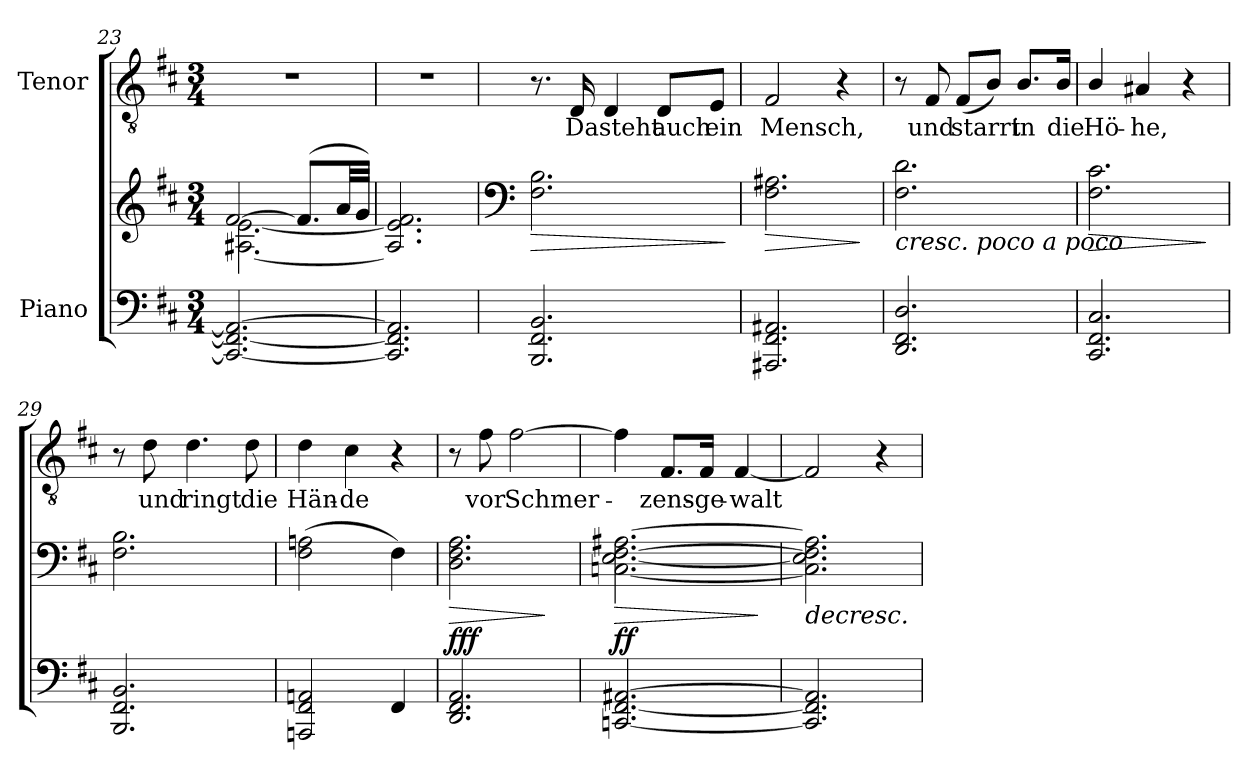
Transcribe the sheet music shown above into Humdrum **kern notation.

**kern	**kern	**dynam	**kern	**text
*part2	*part2	*part2	*part1	*part1
*staff3	*staff2	*staff2/3	*staff1	*staff1
*I"Piano	*	*	*I"Tenor	*
*clefF4	*clefG2	*	*clefGv2	*
*	*	*	*ITrd7c12	*
*k[f#c#]	*k[f#c#]	*	*k[f#c#]	*
*D:	*D:	*	*D:	*
*M3/4	*M3/4	*	*M3/4	*
=23	=23	=23	=23	=23
*	*^	*	*	*
!	!	!	!	!LO:N:vis=1	!
2.CC#i/_ 2.FF#i_ 2.AA#i_	[2f#i/	[2.A#Xi\ [2.ei	.	2.r	.
.	(8.f#i/L]	.	.	.	.
.	32ai/LL	.	.	.	.
.	32gi/JJJ)	.	.	.	.
*	*v	*v	*	*	*
=24	=24	=24	=24	=24
!	!	!	!LO:N:vis=1	!
2.CC#i/] 2.FF#i] 2.AA#i]	2.A#i/] 2.ei] 2.f#i	.	2.r	.
=25	=25	=25	=25	=25
*	*clefF4	*	*	*
!	!	!LO:HP:b	!	!
2.BBBi/ 2.FF#i 2.BBi	2.F#i\ 2.Bi	>	8.r	.
!	!	!	!	!LO:LY:b:color=#000000
.	.	.	16DDi/	Da
!	!	!	!	!LO:LY:b:color=#000000
.	.	.	4DDi/	steht
!	!	!	!	!LO:LY:b:color=#000000
.	.	.	8DDi/L	auch
!	!	!	!	!LO:LY:b:color=#000000
.	.	.	8EEi/J	ein
.	.	]	.	.
!!LO:LB:g=z
=26	=26	=26	=26	=26
!	!	!LO:HP:b	!	!
!	!	!	!	!LO:LY:b:color=#000000
2.AAA#Xi/ 2.FF#i 2.AA#Xi	2.F#i\ 2.A#Xi	>	2FF#i/	Mensch,
.	.	.	4r	.
.	.	]	.	.
=27	=27	=27	=27	=27
!	!LO:TX:b:i:t=cresc. poco a poco	!	!	!
2.DDi/ 2.FF#i 2.Di	2.F#i\ 2.di	.	8r	.
!	!	!	!	!LO:LY:b:color=#000000
.	.	.	8FF#i/	und
!	!	!	!	!LO:LY:b:color=#000000
.	.	.	(8FF#i/L	starrt
.	.	.	8BBi/J)	.
!	!	!	!	!LO:LY:b:color=#000000
.	.	.	8.BBi/L	in
!	!	!	!	!LO:LY:b:color=#000000
.	.	.	16BBi/Jk	die
=28	=28	=28	=28	=28
!	!	!LO:HP:b	!	!
!	!	!	!	!LO:LY:b:color=#000000
2.CC#i/ 2.FF#i 2.C#i	2.F#i\ 2.c#i	>	4BBi/	Hö-
!	!	!	!	!LO:LY:b:color=#000000
.	.	.	4AA#Xi/	-he,
.	.	.	4r	.
.	.	]	.	.
=29	=29	=29	=29	=29
2.BBBi/ 2.FF#i 2.BBi	2.F#i\ 2.Bi	.	8r	.
!	!	!	!	!LO:LY:b:color=#000000
.	.	.	8Di\	und
!	!	!	!	!LO:LY:b:color=#000000
.	.	.	4.Di\	ringt
!	!	!	!	!LO:LY:b:color=#000000
.	.	.	8Di\	die
=30	=30	=30	=30	=30
!	!	!	!	!LO:LY:b:color=#000000
2AAAni/ 2FF#i 2AAni	(2F#i\ 2Ani	.	4Di\	Hän-
!	!	!	!	!LO:LY:b:color=#000000
.	.	.	4C#i\	-de
4FF#i/	4F#i\)	.	4r	.
=31	=31	=31	=31	=31
!	!	!LO:HP:b	!	!
2.DDi/ 2.FF#i 2.AAi	2.Di\ 2.F#i 2.Ai	> fff	8r	.
!	!	!	!	!LO:LY:b:color=#000000
.	.	.	8F#i\	vor
!	!	!	!	!LO:LY:b:color=#000000
.	.	.	[2F#i\	Schmer-
.	.	]	.	.
!!LO:LB:g=z
=32	=32	=32	=32	=32
!	!	!LO:HP:b	!	!
[2.CCni/ [2.FF#i [2.AA#Xi	[2.Cni\ [2.Ei [2.F#i [2.A#Xi	> ff	4F#i\]	.
!	!	!	!	!LO:LY:b:color=#000000
.	.	.	8.FF#i/L	-zens-
!	!	!	!	!LO:LY:b:color=#000000
.	.	.	16FF#i/Jk	-ge-
!	!	!	!	!LO:LY:b:color=#000000
.	.	.	[4FF#i/	-walt
.	.	]	.	.
=33	=33	=33	=33	=33
!	!LO:TX:b:i:t=decresc.	!	!	!
2.CCi/] 2.FF#i] 2.AA#i]	2.Ci\] 2.Ei] 2.F#i] 2.A#i]	.	2FF#i/]	.
.	.	.	4r	.
=	=	=	=	=
*-	*-	*-	*-	*-
